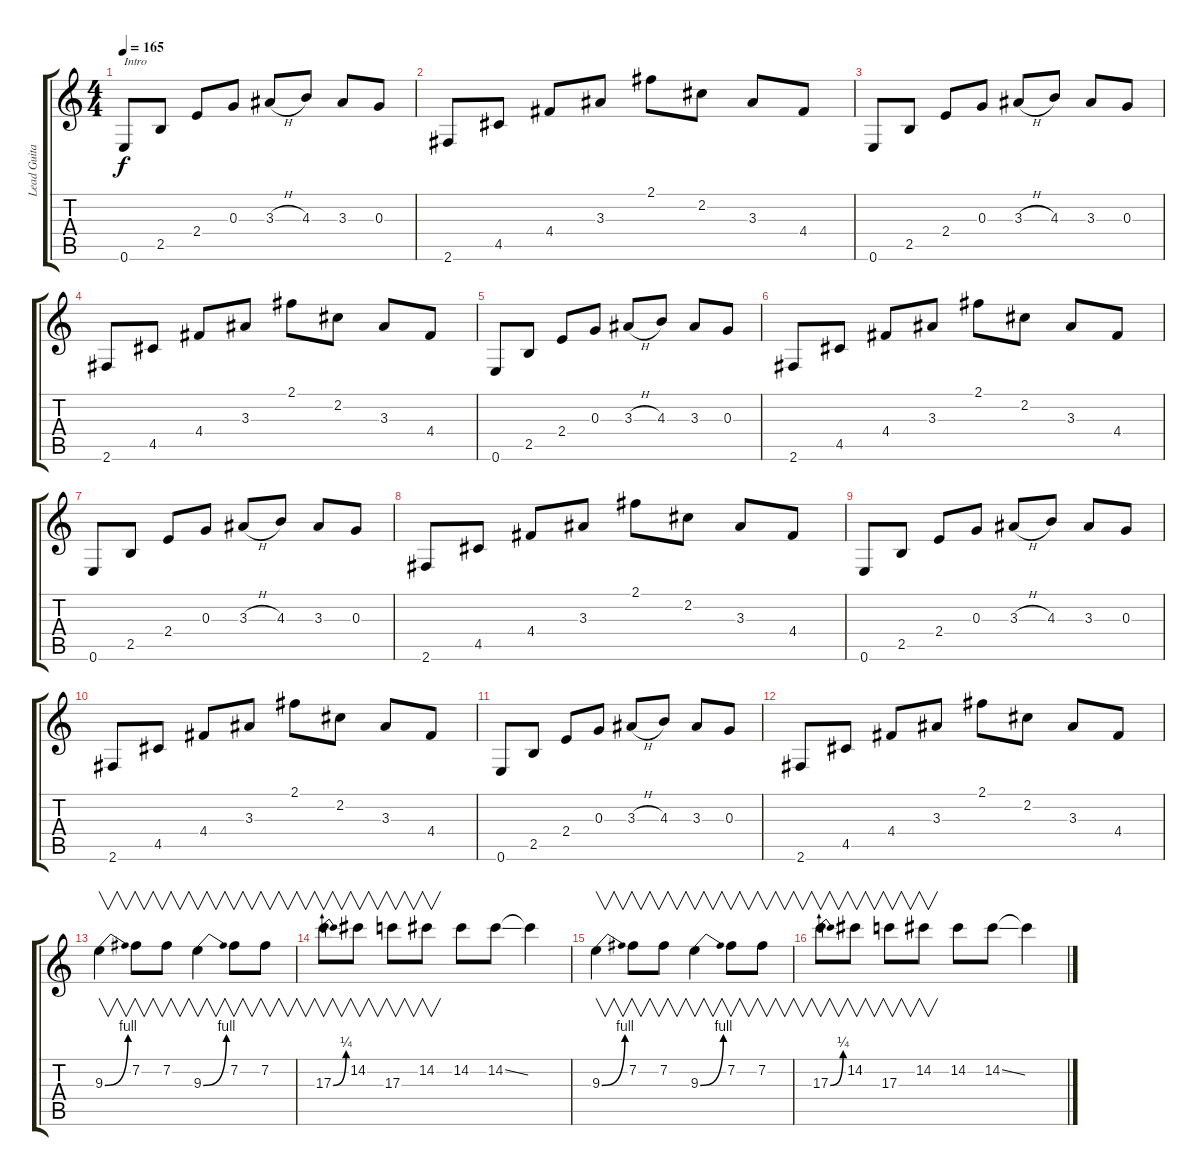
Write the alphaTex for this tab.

\track ("Lead Guitar 1" "Lead Guita") {instrument distortionguitar}
\staff {score tabs}
\tuning (E4 B3 G3 D3 A2 E2) {hide}
\ts (4 4)
\tempo 165
\clef g2
\ks c
0.6.8{txt "Intro" dy f instrument distortionguitar} 2.5.8 2.4.8 0.3.8 3.3{h}.8 4.3.8 3.3.8 0.3.8 |
2.6.8 4.5.8 4.4.8 3.3.8 2.1.8 2.2.8 3.3.8 4.4.8 |
0.6.8 2.5.8 2.4.8 0.3.8 3.3{h}.8 4.3.8 3.3.8 0.3.8 |
2.6.8 4.5.8 4.4.8 3.3.8 2.1.8 2.2.8 3.3.8 4.4.8 |
0.6.8 2.5.8 2.4.8 0.3.8 3.3{h}.8 4.3.8 3.3.8 0.3.8 |
2.6.8 4.5.8 4.4.8 3.3.8 2.1.8 2.2.8 3.3.8 4.4.8 |
0.6.8 2.5.8 2.4.8 0.3.8 3.3{h}.8 4.3.8 3.3.8 0.3.8 |
2.6.8 4.5.8 4.4.8 3.3.8 2.1.8 2.2.8 3.3.8 4.4.8 |
0.6.8 2.5.8 2.4.8 0.3.8 3.3{h}.8 4.3.8 3.3.8 0.3.8 |
2.6.8 4.5.8 4.4.8 3.3.8 2.1.8 2.2.8 3.3.8 4.4.8 |
0.6.8 2.5.8 2.4.8 0.3.8 3.3{h}.8 4.3.8 3.3.8 0.3.8 |
2.6.8 4.5.8 4.4.8 3.3.8 2.1.8 2.2.8 3.3.8 4.4.8 |
9.3{be (bend 0 0 60 4)}.4{v} 7.2.8{v} 7.2.8{v} 9.3{be (bend 0 0 60 4)}.4{v} 7.2.8{v} 7.2.8{v} |
17.3{be (bend 0 0 60 1)}.8{v} 14.2.8{v} 17.3.8{v} 14.2.8{v} 14.2.8 14.2{ss}.8 14.2{t}.4 |
9.3{be (bend 0 0 60 4)}.4{v} 7.2.8{v} 7.2.8{v} 9.3{be (bend 0 0 60 4)}.4{v} 7.2.8{v} 7.2.8{v} |
17.3{be (bend 0 0 60 1)}.8{v} 14.2.8{v} 17.3.8{v} 14.2.8{v} 14.2.8 14.2{ss}.8 14.2{t}.4
